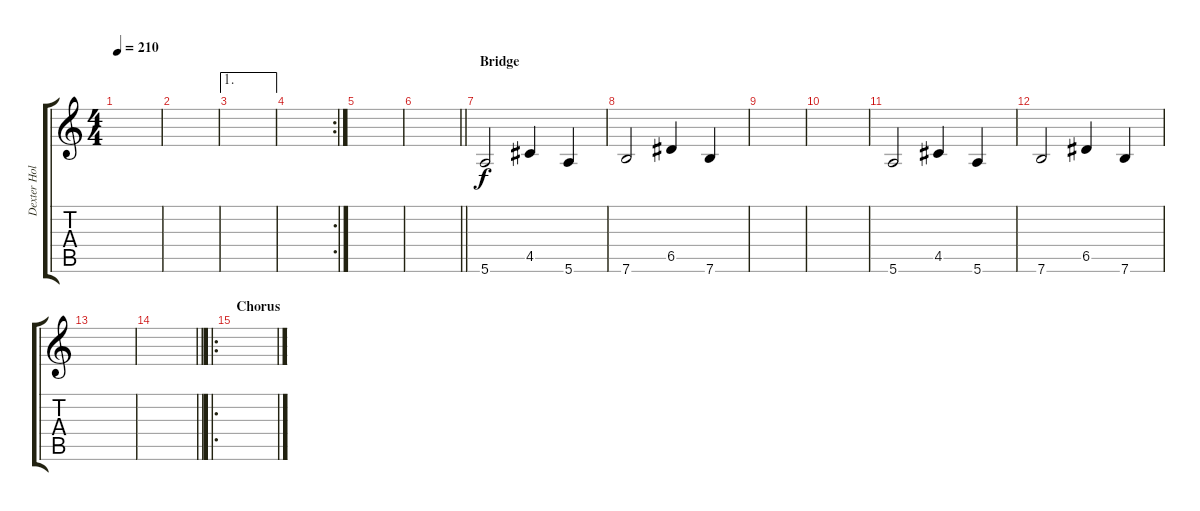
\track ("Dexter Holland" "Dexter Hol") {instrument overdrivenguitar}
\staff {score tabs}
\tuning (E4 B3 G3 D3 A2 E2) {hide}
\ts (4 4)
\tempo 210
\clef g2
\ks c
|
|
\ae 1
|
\rc 2
|
|
\barLineRight lightlight
|
\section ("" "Bridge")
5.6.2 4.5.4 5.6.4 |
7.6.2 6.5.4 7.6.4 |
|
|
5.6.2 4.5.4 5.6.4 |
7.6.2 6.5.4 7.6.4 |
|
\barLineRight lightlight
|
\ro
\section ("" "Chorus")
